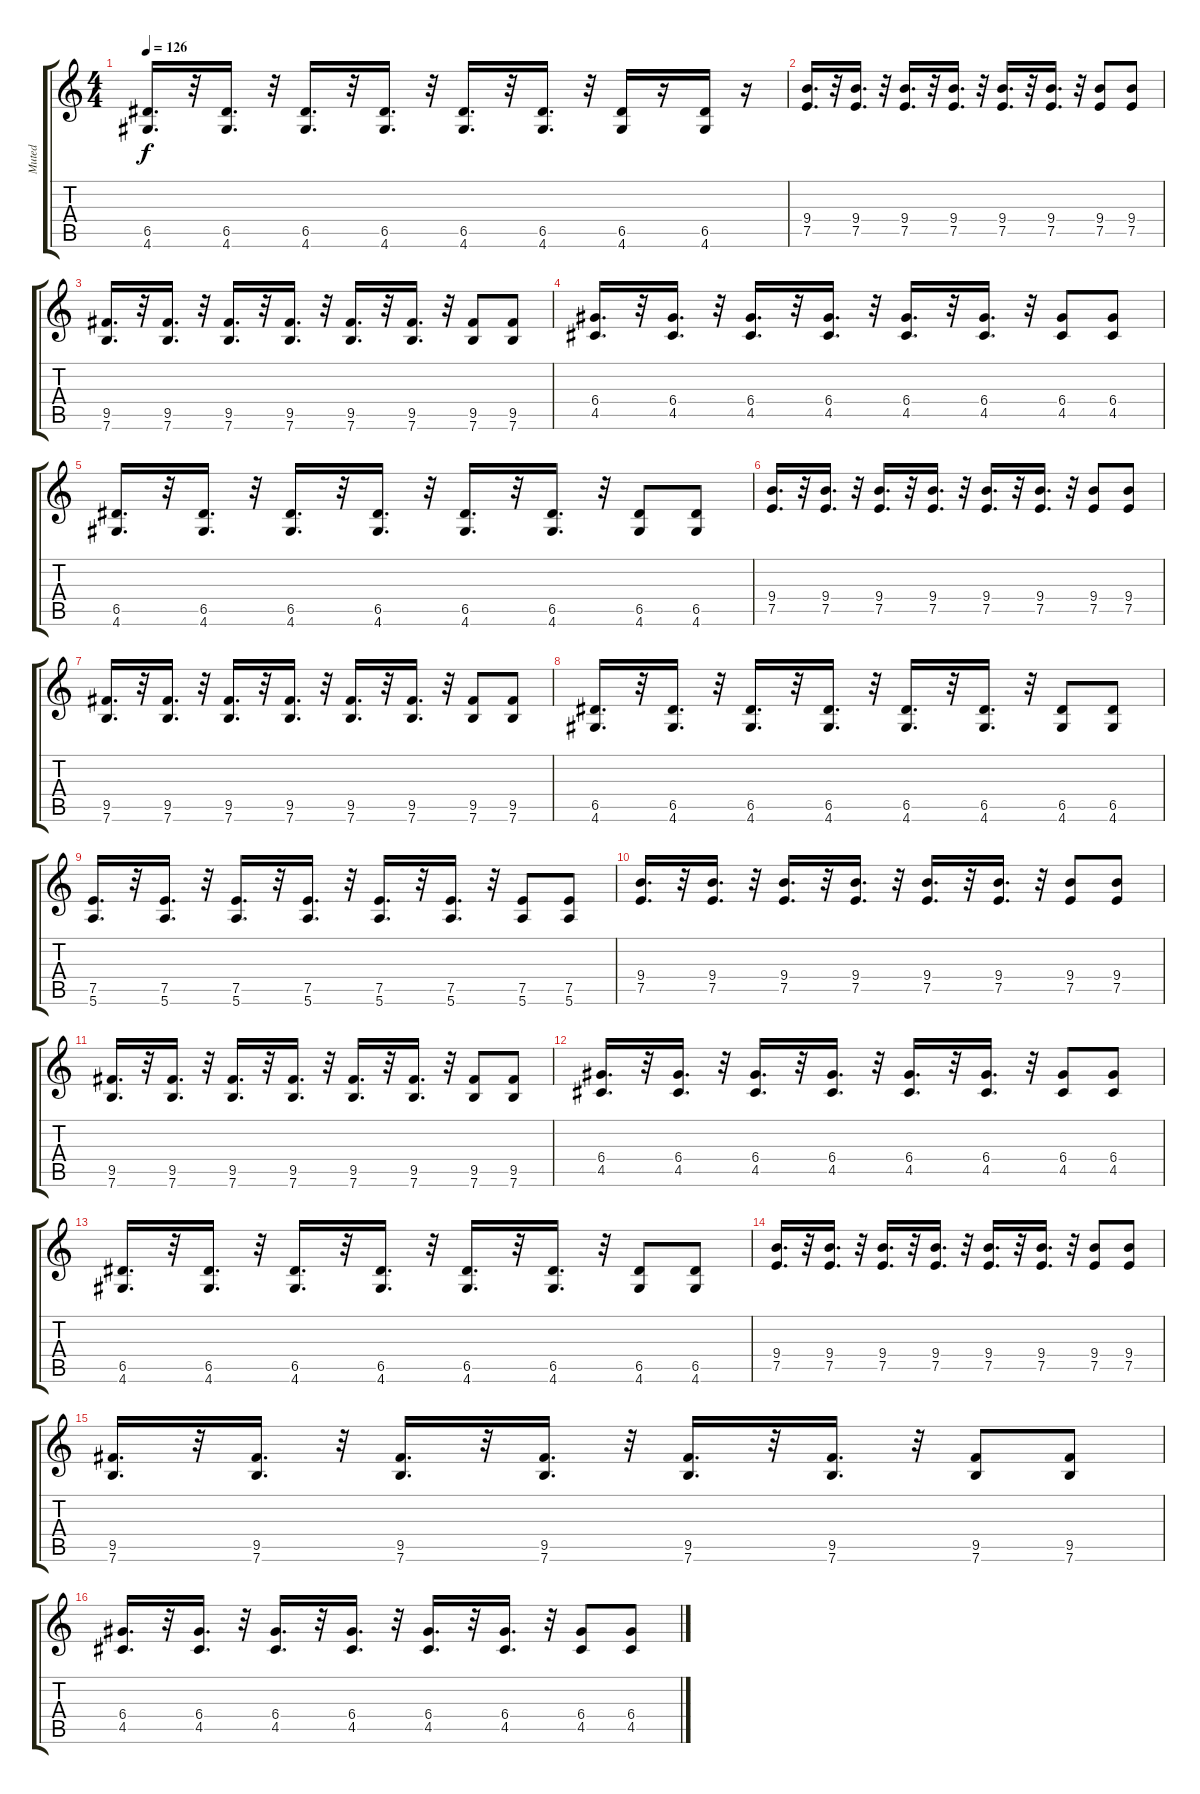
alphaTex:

\track ("Muted" "Muted") {instrument electricguitarmuted}
\staff {score tabs}
\tuning (E4 B3 G3 D3 A2 E2) {hide}
\ts (4 4)
\tempo 126
\clef g2
\ks c
(6.5 4.6).16{d dy f} r.32 (6.5 4.6).16{d} r.32 (6.5 4.6).16{d} r.32 (6.5 4.6).16{d} r.32 (6.5 4.6).16{d} r.32 (6.5 4.6).16{d} r.32 (6.5 4.6).16 r.16 (6.5 4.6).16 r.16 |
(9.4 7.5).16{d} r.32 (9.4 7.5).16{d} r.32 (9.4 7.5).16{d} r.32 (9.4 7.5).16{d} r.32 (9.4 7.5).16{d} r.32 (9.4 7.5).16{d} r.32 (9.4 7.5).8 (9.4 7.5).8 |
(9.5 7.6).16{d} r.32 (9.5 7.6).16{d} r.32 (9.5 7.6).16{d} r.32 (9.5 7.6).16{d} r.32 (9.5 7.6).16{d} r.32 (9.5 7.6).16{d} r.32 (9.5 7.6).8 (9.5 7.6).8 |
(6.4 4.5).16{d} r.32 (6.4 4.5).16{d} r.32 (6.4 4.5).16{d} r.32 (6.4 4.5).16{d} r.32 (6.4 4.5).16{d} r.32 (6.4 4.5).16{d} r.32 (6.4 4.5).8 (6.4 4.5).8 |
(6.5 4.6).16{d} r.32 (6.5 4.6).16{d} r.32 (6.5 4.6).16{d} r.32 (6.5 4.6).16{d} r.32 (6.5 4.6).16{d} r.32 (6.5 4.6).16{d} r.32 (6.5 4.6).8 (6.5 4.6).8 |
(9.4 7.5).16{d} r.32 (9.4 7.5).16{d} r.32 (9.4 7.5).16{d} r.32 (9.4 7.5).16{d} r.32 (9.4 7.5).16{d} r.32 (9.4 7.5).16{d} r.32 (9.4 7.5).8 (9.4 7.5).8 |
(9.5 7.6).16{d} r.32 (9.5 7.6).16{d} r.32 (9.5 7.6).16{d} r.32 (9.5 7.6).16{d} r.32 (9.5 7.6).16{d} r.32 (9.5 7.6).16{d} r.32 (9.5 7.6).8 (9.5 7.6).8 |
(6.5 4.6).16{d} r.32 (6.5 4.6).16{d} r.32 (6.5 4.6).16{d} r.32 (6.5 4.6).16{d} r.32 (6.5 4.6).16{d} r.32 (6.5 4.6).16{d} r.32 (6.5 4.6).8 (6.5 4.6).8 |
(7.5 5.6).16{d} r.32 (7.5 5.6).16{d} r.32 (7.5 5.6).16{d} r.32 (7.5 5.6).16{d} r.32 (7.5 5.6).16{d} r.32 (7.5 5.6).16{d} r.32 (7.5 5.6).8 (7.5 5.6).8 |
(9.4 7.5).16{d} r.32 (9.4 7.5).16{d} r.32 (9.4 7.5).16{d} r.32 (9.4 7.5).16{d} r.32 (9.4 7.5).16{d} r.32 (9.4 7.5).16{d} r.32 (9.4 7.5).8 (9.4 7.5).8 |
(9.5 7.6).16{d} r.32 (9.5 7.6).16{d} r.32 (9.5 7.6).16{d} r.32 (9.5 7.6).16{d} r.32 (9.5 7.6).16{d} r.32 (9.5 7.6).16{d} r.32 (9.5 7.6).8 (9.5 7.6).8 |
(6.4 4.5).16{d} r.32 (6.4 4.5).16{d} r.32 (6.4 4.5).16{d} r.32 (6.4 4.5).16{d} r.32 (6.4 4.5).16{d} r.32 (6.4 4.5).16{d} r.32 (6.4 4.5).8 (6.4 4.5).8 |
(6.5 4.6).16{d} r.32 (6.5 4.6).16{d} r.32 (6.5 4.6).16{d} r.32 (6.5 4.6).16{d} r.32 (6.5 4.6).16{d} r.32 (6.5 4.6).16{d} r.32 (6.5 4.6).8 (6.5 4.6).8 |
(9.4 7.5).16{d} r.32 (9.4 7.5).16{d} r.32 (9.4 7.5).16{d} r.32 (9.4 7.5).16{d} r.32 (9.4 7.5).16{d} r.32 (9.4 7.5).16{d} r.32 (9.4 7.5).8 (9.4 7.5).8 |
(9.5 7.6).16{d} r.32 (9.5 7.6).16{d} r.32 (9.5 7.6).16{d} r.32 (9.5 7.6).16{d} r.32 (9.5 7.6).16{d} r.32 (9.5 7.6).16{d} r.32 (9.5 7.6).8 (9.5 7.6).8 |
(6.4 4.5).16{d} r.32 (6.4 4.5).16{d} r.32 (6.4 4.5).16{d} r.32 (6.4 4.5).16{d} r.32 (6.4 4.5).16{d} r.32 (6.4 4.5).16{d} r.32 (6.4 4.5).8 (6.4 4.5).8
